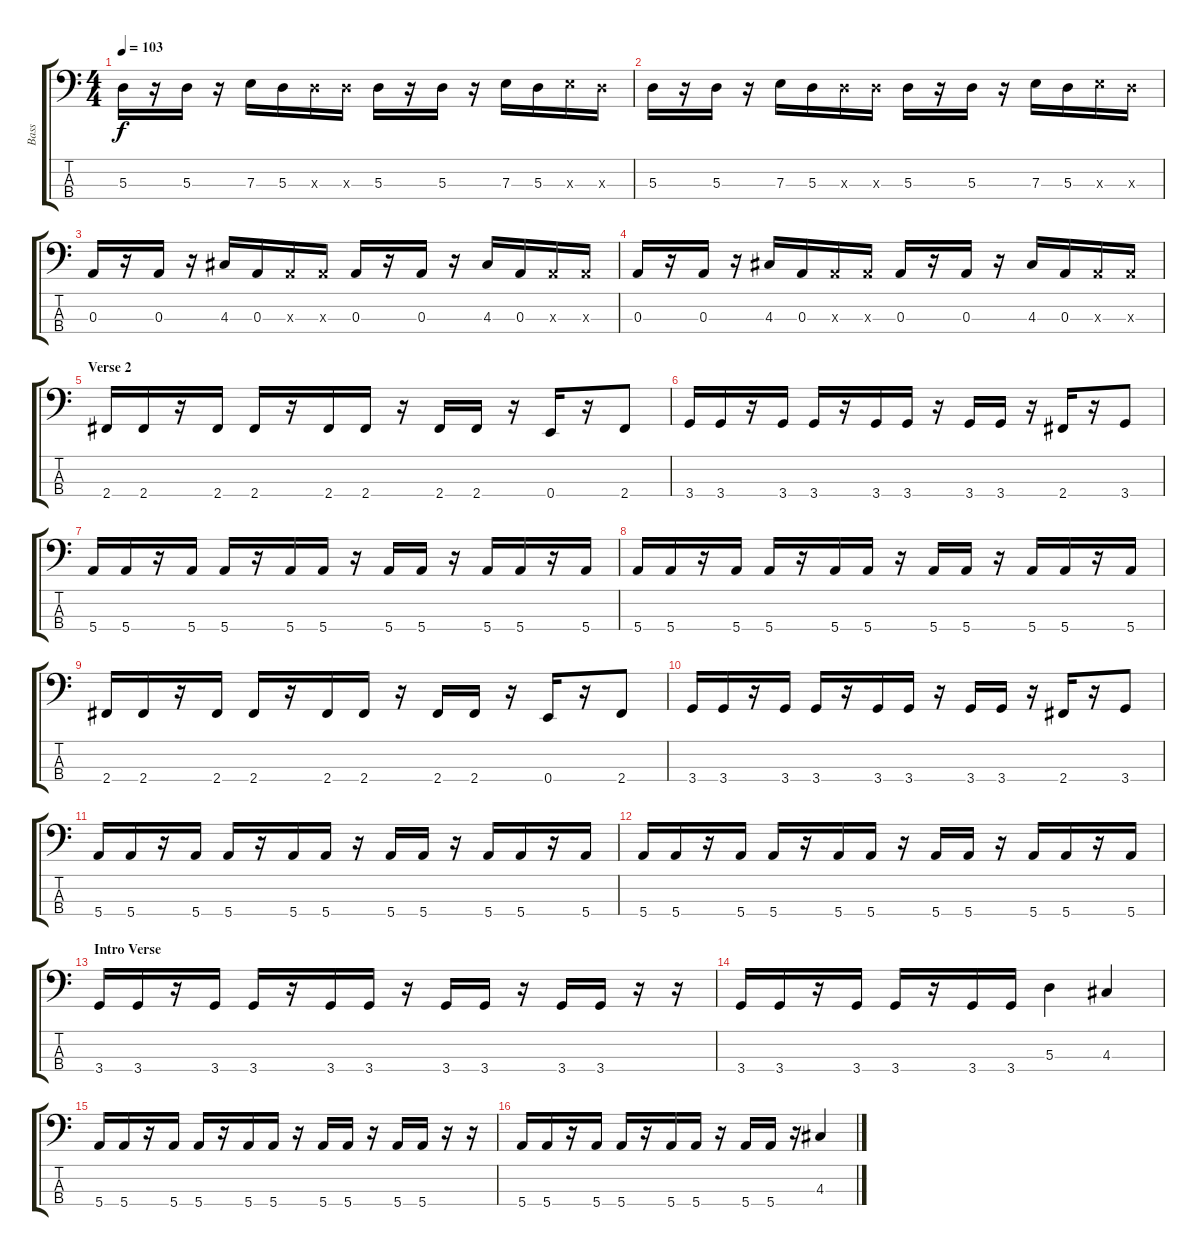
\track ("Bass" "Bass") {instrument slapbass1}
\staff {score tabs}
\tuning (G2 D2 A1 E1) {hide}
\ts (4 4)
\tempo 103
\clef f4
\ks c
5.3.16{dy f} r.16 5.3.16 r.16 7.3.16 5.3.16 5.3{x}.16 5.3{x}.16 5.3.16 r.16 5.3.16 r.16 7.3.16 5.3.16 7.3{x}.16 5.3{x}.16 |
5.3.16 r.16 5.3.16 r.16 7.3.16 5.3.16 5.3{x}.16 5.3{x}.16 5.3.16 r.16 5.3.16 r.16 7.3.16 5.3.16 7.3{x}.16 5.3{x}.16 |
0.3.16 r.16 0.3.16 r.16 4.3.16 0.3.16 0.3{x}.16 0.3{x}.16 0.3.16 r.16 0.3.16 r.16 4.3.16 0.3.16 0.3{x}.16 0.3{x}.16 |
0.3.16 r.16 0.3.16 r.16 4.3.16 0.3.16 0.3{x}.16 0.3{x}.16 0.3.16 r.16 0.3.16 r.16 4.3.16 0.3.16 0.3{x}.16 0.3{x}.16 |
\section ("" "Verse 2")
2.4.16{volume 14} 2.4.16 r.16 2.4.16 2.4.16 r.16 2.4.16 2.4.16 r.16 2.4.16 2.4.16 r.16 0.4.16 r.16 2.4.8 |
3.4.16{volume 14} 3.4.16 r.16 3.4.16 3.4.16 r.16 3.4.16 3.4.16 r.16 3.4.16 3.4.16 r.16 2.4.16 r.16 3.4.8 |
5.4.16{volume 14} 5.4.16 r.16 5.4.16 5.4.16 r.16 5.4.16 5.4.16 r.16 5.4.16 5.4.16 r.16 5.4.16 5.4.16 r.16 5.4.16 |
5.4.16{volume 14} 5.4.16 r.16 5.4.16 5.4.16 r.16 5.4.16 5.4.16 r.16 5.4.16 5.4.16 r.16 5.4.16 5.4.16 r.16 5.4.16 |
2.4.16{volume 14} 2.4.16 r.16 2.4.16 2.4.16 r.16 2.4.16 2.4.16 r.16 2.4.16 2.4.16 r.16 0.4.16 r.16 2.4.8 |
3.4.16{volume 14} 3.4.16 r.16 3.4.16 3.4.16 r.16 3.4.16 3.4.16 r.16 3.4.16 3.4.16 r.16 2.4.16 r.16 3.4.8 |
5.4.16{volume 14} 5.4.16 r.16 5.4.16 5.4.16 r.16 5.4.16 5.4.16 r.16 5.4.16 5.4.16 r.16 5.4.16 5.4.16 r.16 5.4.16 |
5.4.16{volume 14} 5.4.16 r.16 5.4.16 5.4.16 r.16 5.4.16 5.4.16 r.16 5.4.16 5.4.16 r.16 5.4.16 5.4.16 r.16 5.4.16 |
\section ("" "Intro Verse")
3.4.16 3.4.16 r.16 3.4.16 3.4.16 r.16 3.4.16 3.4.16 r.16 3.4.16 3.4.16 r.16 3.4.16 3.4.16 r.16 r.16 |
3.4.16 3.4.16 r.16 3.4.16 3.4.16 r.16 3.4.16 3.4.16 5.3.4 4.3.4 |
5.4.16 5.4.16 r.16 5.4.16 5.4.16 r.16 5.4.16 5.4.16 r.16 5.4.16 5.4.16 r.16 5.4.16 5.4.16 r.16 r.16 |
5.4.16 5.4.16 r.16 5.4.16 5.4.16 r.16 5.4.16 5.4.16 r.16 5.4.16 5.4.16 r.16 4.3.4
